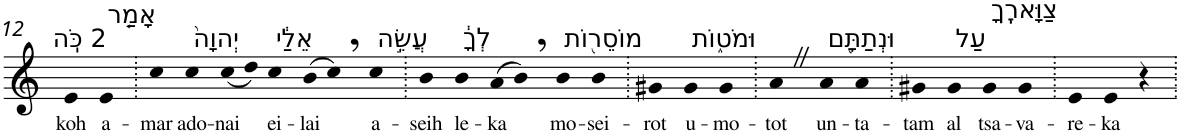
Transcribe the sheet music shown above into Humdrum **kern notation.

**kern	**text
*part1	*part1
*staff1	*staff1
*I"Piano	*
*I'Pno	*
!!LO:PB:g=z
*clefG2	*
*k[]	*
=12	=12
!LO:TX:a:t=2 כֹּֽה	!
!	!LO:LY:b
4e	koh
!LO:TX:a:t=אָמַ֤ר	!
!	!LO:LY:b
4e	a-
=13.	=13.
!	!LO:LY:b
4cc	-mar
!LO:TX:a:t=יְהוָה֙	!
!	!LO:LY:b
4cc	ado-
!	!LO:LY:b
(<8cc	-nai
8dd)	.
!LO:TX:a:t=אֵלַ֔י	!
!	!LO:LY:b
4cc	ei-
!	!LO:LY:b
(>8b	-lai
8cc,)	.
!LO:TX:a:t=עֲשֵׂ֣ה	!
!	!LO:LY:b
4cc	a-
=14.	=14.
!	!LO:LY:b
4b	-seih
!LO:TX:a:t=לְךָ֔	!
!	!LO:LY:b
4b	le-
!	!LO:LY:b
(>8a	-ka
8b,)	.
!LO:TX:a:t=מוֹסֵר֖וֹת	!
!	!LO:LY:b
4b	mo-
!	!LO:LY:b
4b	-sei-
=15.	=15.
!	!LO:LY:b
4g#X	-rot
!LO:TX:a:t=וּמֹט֑וֹת	!
!	!LO:LY:b
4g#	u-
!	!LO:LY:b
4g#	-mo-
=16.	=16.
!	!LO:LY:b
4aZ	-tot
!LO:TX:a:t=וּנְתַתָּ֖ם	!
!	!LO:LY:b
4a	un-
!	!LO:LY:b
4a	-ta-
=17.	=17.
!	!LO:LY:b
4g#X	-tam
!LO:TX:a:t=עַל	!
!	!LO:LY:b
4g#	al
!LO:TX:a:t=צַוָּארֶֽךָ	!
!	!LO:LY:b
4g#	tsa-
!	!LO:LY:b
4g#	-va-
=18.	=18.
!	!LO:LY:b
4e	-re-
!	!LO:LY:b
4e	-ka
4r	.
=.	=.
*-	*-
